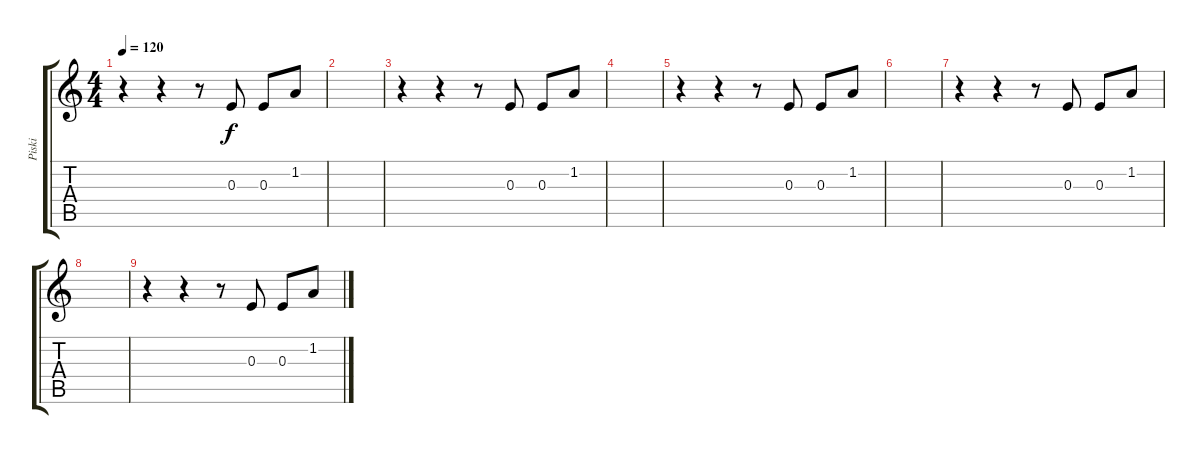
\track ("Piski" "Piski") {instrument guitarharmonics}
\staff {score tabs}
\tuning (Db4 Ab3 E3 B2 Gb2 B1) {hide}
\ts (4 4)
\tempo 120
\clef g2
\ks c
r.4{dy f} r.4 r.8 0.3.8 0.3.8 1.2.8 |
|
r.4 r.4 r.8 0.3.8 0.3.8 1.2.8 |
|
r.4 r.4 r.8 0.3.8 0.3.8 1.2.8 |
|
r.4 r.4 r.8 0.3.8 0.3.8 1.2.8 |
|
r.4 r.4 r.8 0.3.8 0.3.8 1.2.8
